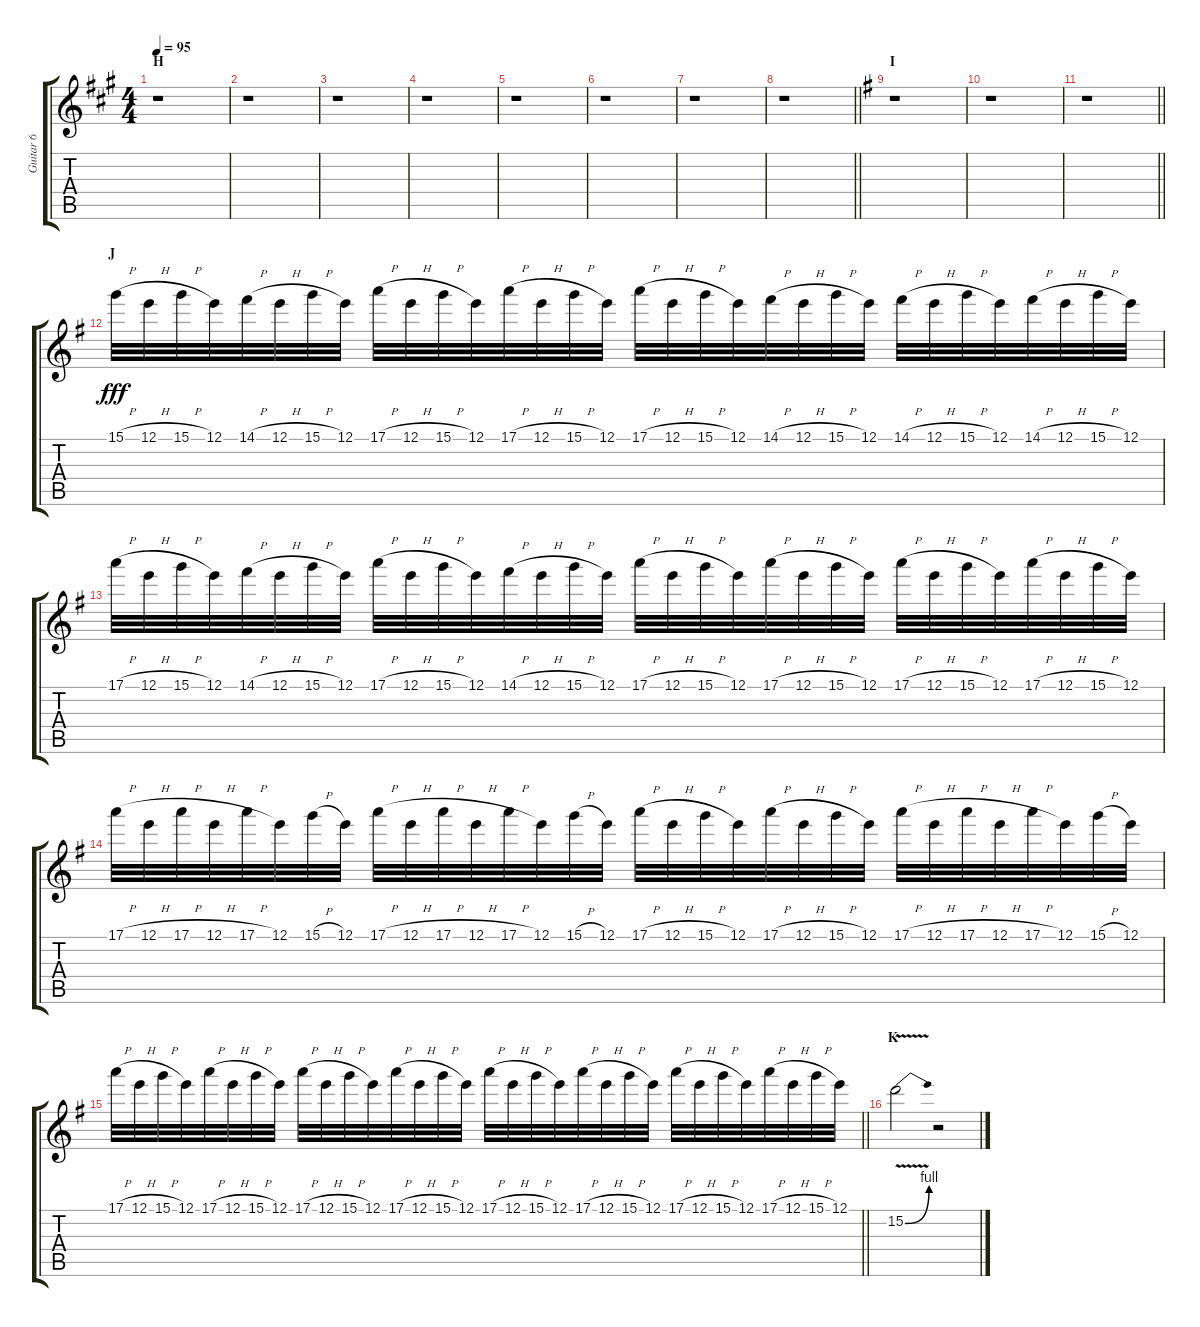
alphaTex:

\track ("Guitar 6" "Guitar 6") {instrument distortionguitar}
\staff {score tabs}
\tuning (E4 B3 G3 D3 A2 E2) {hide}
\ts (4 4)
\section ("" "H")
\tempo 95
\clef g2
\ks a
r.1{dy fff} |
r.1 |
r.1 |
r.1 |
r.1 |
r.1 |
r.1 |
\barLineRight lightlight
r.1 |
\section ("" "I")
\ks g
r.1 |
r.1 |
\barLineRight lightlight
r.1 |
\section ("" "J")
15.1{h}.32 12.1{h}.32 15.1{h}.32 12.1.32 14.1{h}.32 12.1{h}.32 15.1{h}.32 12.1.32 17.1{h}.32 12.1{h}.32 15.1{h}.32 12.1.32 17.1{h}.32 12.1{h}.32 15.1{h}.32 12.1.32 17.1{h}.32 12.1{h}.32 15.1{h}.32 12.1.32 14.1{h}.32 12.1{h}.32 15.1{h}.32 12.1.32 14.1{h}.32 12.1{h}.32 15.1{h}.32 12.1.32 14.1{h}.32 12.1{h}.32 15.1{h}.32 12.1.32 |
17.1{h}.32 12.1{h}.32 15.1{h}.32 12.1.32 14.1{h}.32 12.1{h}.32 15.1{h}.32 12.1.32 17.1{h}.32 12.1{h}.32 15.1{h}.32 12.1.32 14.1{h}.32 12.1{h}.32 15.1{h}.32 12.1.32 17.1{h}.32 12.1{h}.32 15.1{h}.32 12.1.32 17.1{h}.32 12.1{h}.32 15.1{h}.32 12.1.32 17.1{h}.32 12.1{h}.32 15.1{h}.32 12.1.32 17.1{h}.32 12.1{h}.32 15.1{h}.32 12.1.32 |
17.1{h}.32 12.1{h}.32 17.1{h}.32 12.1{h}.32 17.1{h}.32 12.1.32 15.1{h}.32 12.1.32 17.1{h}.32 12.1{h}.32 17.1{h}.32 12.1{h}.32 17.1{h}.32 12.1.32 15.1{h}.32 12.1.32 17.1{h}.32 12.1{h}.32 15.1{h}.32 12.1.32 17.1{h}.32 12.1{h}.32 15.1{h}.32 12.1.32 17.1{h}.32 12.1{h}.32 17.1{h}.32 12.1{h}.32 17.1{h}.32 12.1.32 15.1{h}.32 12.1.32 |
\barLineRight lightlight
17.1{h}.32 12.1{h}.32 15.1{h}.32 12.1.32 17.1{h}.32 12.1{h}.32 15.1{h}.32 12.1.32 17.1{h}.32 12.1{h}.32 15.1{h}.32 12.1.32 17.1{h}.32 12.1{h}.32 15.1{h}.32 12.1.32 17.1{h}.32 12.1{h}.32 15.1{h}.32 12.1.32 17.1{h}.32 12.1{h}.32 15.1{h}.32 12.1.32 17.1{h}.32 12.1{h}.32 15.1{h}.32 12.1.32 17.1{h}.32 12.1{h}.32 15.1{h}.32 12.1.32 |
\section ("" "K")
15.2{be (bend 0 0 60 4) v}.2 r.2
